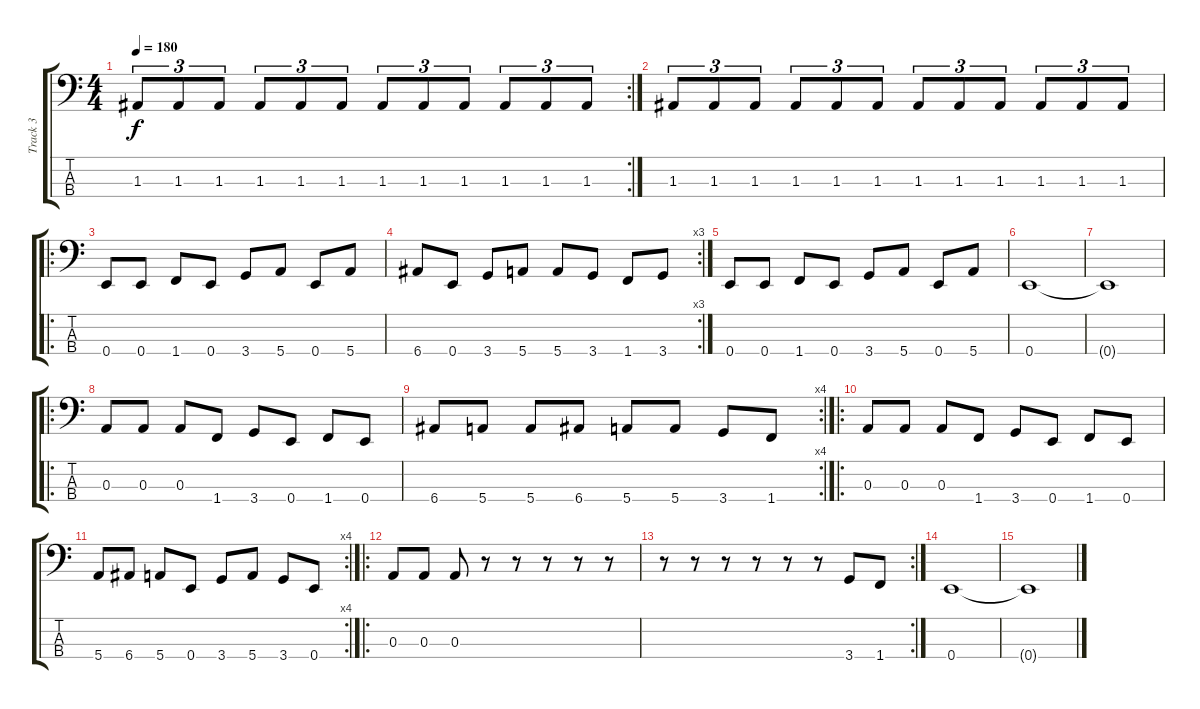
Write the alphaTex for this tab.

\track ("Track 3" "Track 3") {instrument electricbasspick}
\staff {score tabs}
\tuning (G2 D2 A1 E1) {hide}
\rc 2
\ts (4 4)
\tempo 180
\clef f4
\ks c
1.3.8{tu (3 2) dy f} 1.3.8{tu (3 2)} 1.3.8{tu (3 2)} 1.3.8{tu (3 2)} 1.3.8{tu (3 2)} 1.3.8{tu (3 2)} 1.3.8{tu (3 2)} 1.3.8{tu (3 2)} 1.3.8{tu (3 2)} 1.3.8{tu (3 2)} 1.3.8{tu (3 2)} 1.3.8{tu (3 2)} |
1.3.8{tu (3 2)} 1.3.8{tu (3 2)} 1.3.8{tu (3 2)} 1.3.8{tu (3 2)} 1.3.8{tu (3 2)} 1.3.8{tu (3 2)} 1.3.8{tu (3 2)} 1.3.8{tu (3 2)} 1.3.8{tu (3 2)} 1.3.8{tu (3 2)} 1.3.8{tu (3 2)} 1.3.8{tu (3 2)} |
\ro
0.4.8 0.4.8 1.4.8 0.4.8 3.4.8 5.4.8 0.4.8 5.4.8 |
\rc 3
6.4.8 0.4.8 3.4.8 5.4.8 5.4.8 3.4.8 1.4.8 3.4.8 |
0.4.8 0.4.8 1.4.8 0.4.8 3.4.8 5.4.8 0.4.8 5.4.8 |
0.4.1 |
0.4{t}.1 |
\ro
0.3.8 0.3.8 0.3.8 1.4.8 3.4.8 0.4.8 1.4.8 0.4.8 |
\rc 4
6.4.8 5.4.8 5.4.8 6.4.8 5.4.8 5.4.8 3.4.8 1.4.8 |
\ro
0.3.8 0.3.8 0.3.8 1.4.8 3.4.8 0.4.8 1.4.8 0.4.8 |
\rc 4
5.4.8 6.4.8 5.4.8 0.4.8 3.4.8 5.4.8 3.4.8 0.4.8 |
\ro
0.3.8 0.3.8 0.3.8 r.8 r.8 r.8 r.8 r.8 |
\rc 2
r.8 r.8 r.8 r.8 r.8 r.8 3.4.8 1.4.8 |
0.4.1 |
0.4{t}.1
